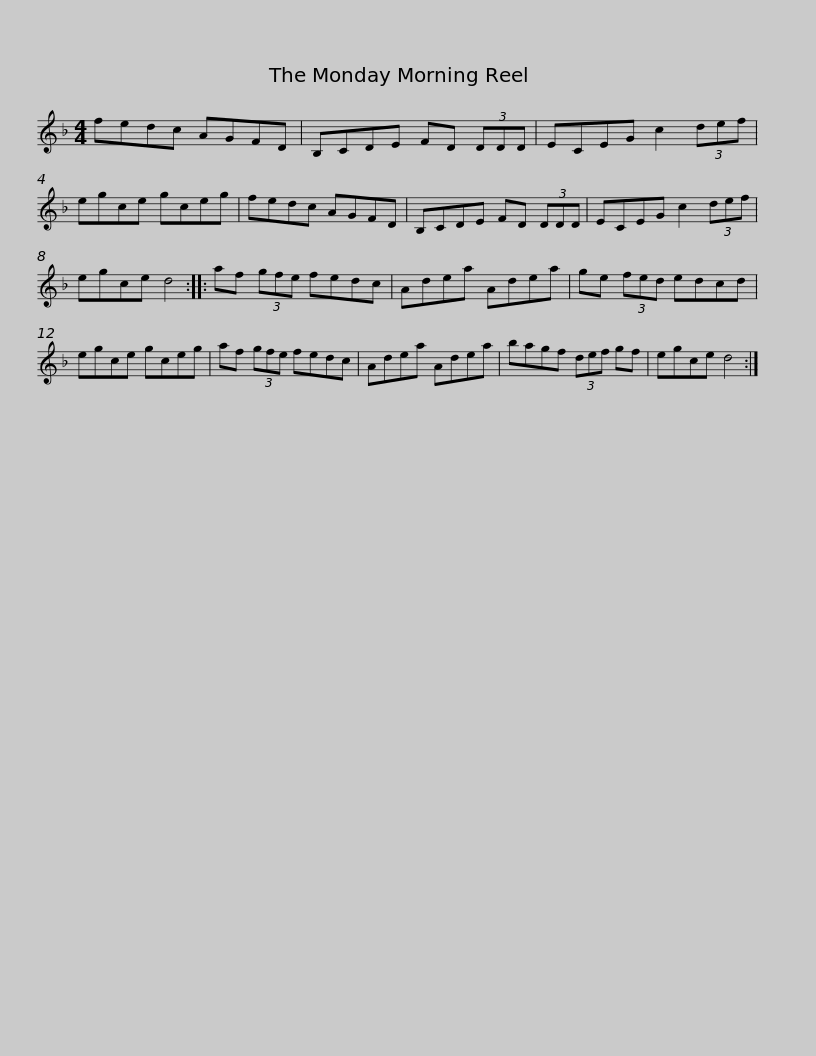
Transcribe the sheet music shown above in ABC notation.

X:1
L:1/8
M:4/4
I:linebreak $
K:F
V:1 treble
V:1
 fedc AGFD | B,CDE FD (3DDD | ECEG c2 (3def | egce gceg | fedc AGFD |$ %5
 B,CDE FD (3DDD | ECEG c2 (3def | egce d4 :: af (3gfe fedc | Adea Adea |$ %10
 ge (3fed edcd | egce gceg | af (3gfe fedc | Adea Adea | bagf (3def gf |$ %15
 egce d4 :| %16
